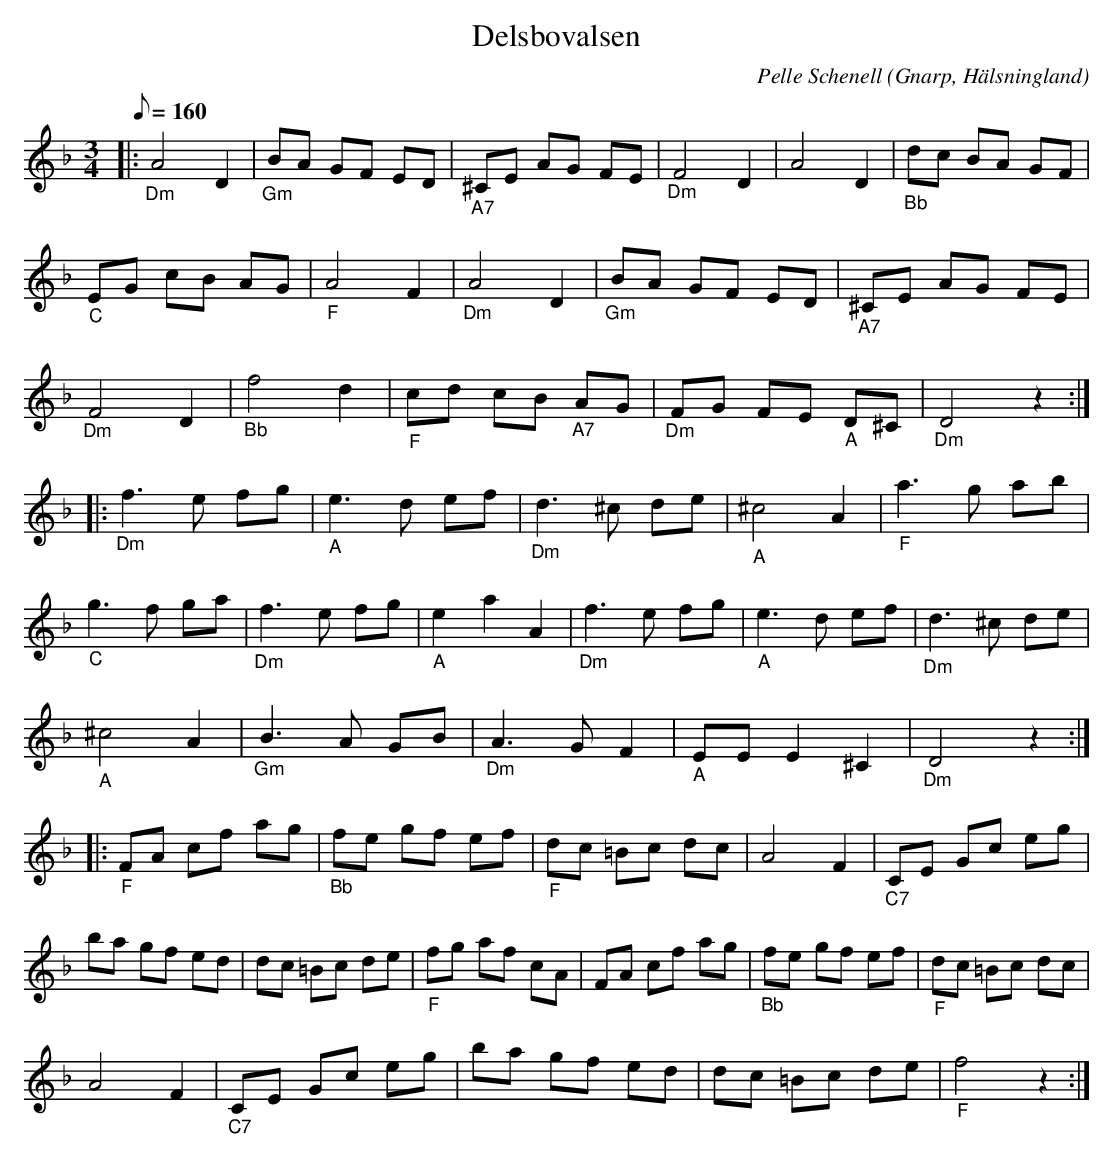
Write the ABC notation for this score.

X:1
T:Delsbovalsen
O:Gnarp, Hälsningland
C:Pelle Schenell
M:3/4
L:1/8
Q:160
K:Dm
|: "_Dm" A4 D2 | "_Gm" BA GF ED | "_A7" ^CE AG FE | "_Dm" F4 D2 | A4 D2 |"_Bb" dc BA GF |
"_C" EG cB AG | "_F" A4 F2 | "_Dm" A4 D2 | "_Gm" BA GF ED | "_A7" ^CE AG FE |
"_Dm" F4 D2 | "_Bb" f4 d2 | "_F" cd cB "_A7" AG | "_Dm" FG FE "_A" D^C | "_Dm" D4 z2 :|
|: "_Dm" f3 e fg | "_A" e3 d ef | "_Dm" d3 ^c de | "_A" ^c4 A2 | "_F" a3 g ab |
"_C" g3 f ga | "_Dm" f3 e fg | "_A" e2 a2 A2 | "_Dm" f3 e fg | "_A" e3 d ef | "_Dm" d3 ^c de |
"_A" ^c4 A2 | "_Gm" B3 A GB |"_Dm" A3 G F2 | "_A" EE E2 ^C2 | "_Dm" D4 z2   :|
|: [K:F] "_F" FA cf ag | "_Bb" fe gf ef | "_F" dc =Bc dc | A4 F2 | "_C7" CE Gc eg |
ba gf ed | dc =Bc de | "_F" fg af cA | FA cf ag | "_Bb" fe gf ef | "_F" dc =Bc dc |
A4 F2 | "_C7" CE Gc eg | ba gf ed | dc =Bc de | "_F" f4 z2 :|
